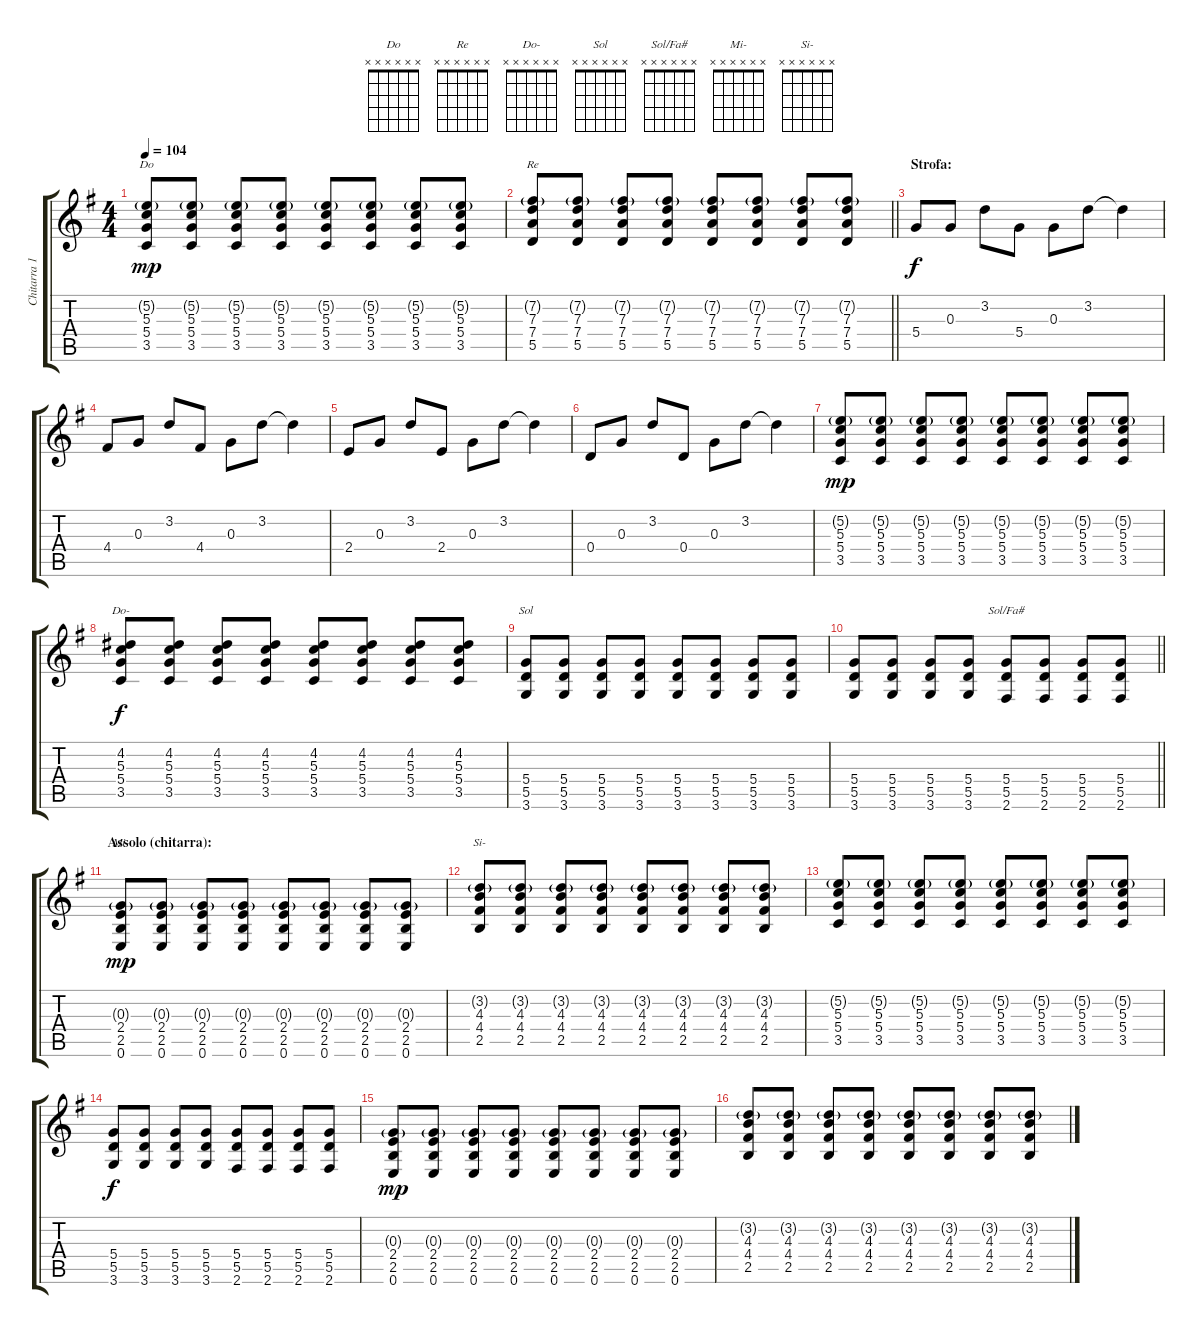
\track ("Chitarra 1" "Chitarra 1") {instrument distortionguitar}
\staff {score tabs}
\tuning (E4 B3 G3 D3 A2 E2) {hide}
\chord ("Do" x x x x x x)
\chord ("Re" x x x x x x)
\chord ("Do-" x x x x x x)
\chord ("Sol" x x x x x x)
\chord ("Sol/Fa#" x x x x x x)
\chord ("Mi-" x x x x x x)
\chord ("Si-" x x x x x x)
\ts (4 4)
\tempo 104
\clef g2
\ks g
(5.2{g} 5.3 5.4 3.5).8{ch "Do" dy mp} (5.2{g} 5.3 5.4 3.5).8 (5.2{g} 5.3 5.4 3.5).8 (5.2{g} 5.3 5.4 3.5).8 (5.2{g} 5.3 5.4 3.5).8 (5.2{g} 5.3 5.4 3.5).8 (5.2{g} 5.3 5.4 3.5).8 (5.2{g} 5.3 5.4 3.5).8 |
\barLineRight lightlight
(7.2{g} 7.3 7.4 5.5).8{ch "Re"} (7.2{g} 7.3 7.4 5.5).8 (7.2{g} 7.3 7.4 5.5).8 (7.2{g} 7.3 7.4 5.5).8 (7.2{g} 7.3 7.4 5.5).8 (7.2{g} 7.3 7.4 5.5).8 (7.2{g} 7.3 7.4 5.5).8 (7.2{g} 7.3 7.4 5.5).8 |
\section ("" "Strofa:")
5.4.8{dy f} 0.3.8 3.2.8 5.4.8 0.3.8 3.2.8 3.2{t}.4 |
4.4.8 0.3.8 3.2.8 4.4.8 0.3.8 3.2.8 3.2{t}.4 |
2.4.8 0.3.8 3.2.8 2.4.8 0.3.8 3.2.8 3.2{t}.4 |
0.4.8 0.3.8 3.2.8 0.4.8 0.3.8 3.2.8 3.2{t}.4 |
(5.2{g} 5.3 5.4 3.5).8{dy mp} (5.2{g} 5.3 5.4 3.5).8 (5.2{g} 5.3 5.4 3.5).8 (5.2{g} 5.3 5.4 3.5).8 (5.2{g} 5.3 5.4 3.5).8 (5.2{g} 5.3 5.4 3.5).8 (5.2{g} 5.3 5.4 3.5).8 (5.2{g} 5.3 5.4 3.5).8 |
(4.2 5.3 5.4 3.5).8{ch "Do-" dy f} (4.2 5.3 5.4 3.5).8 (4.2 5.3 5.4 3.5).8 (4.2 5.3 5.4 3.5).8 (4.2 5.3 5.4 3.5).8 (4.2 5.3 5.4 3.5).8 (4.2 5.3 5.4 3.5).8 (4.2 5.3 5.4 3.5).8 |
(5.4 5.5 3.6).8{ch "Sol"} (5.4 5.5 3.6).8 (5.4 5.5 3.6).8 (5.4 5.5 3.6).8 (5.4 5.5 3.6).8 (5.4 5.5 3.6).8 (5.4 5.5 3.6).8 (5.4 5.5 3.6).8 |
\barLineRight lightlight
(5.4 5.5 3.6).8 (5.4 5.5 3.6).8 (5.4 5.5 3.6).8 (5.4 5.5 3.6).8 (5.4 5.5 2.6).8{ch "Sol/Fa#"} (5.4 5.5 2.6).8 (5.4 5.5 2.6).8 (5.4 5.5 2.6).8 |
\section ("" "Assolo (chitarra):")
(0.3{g} 2.4 2.5 0.6).8{ch "Mi-" dy mp} (0.3{g} 2.4 2.5 0.6).8 (0.3{g} 2.4 2.5 0.6).8 (0.3{g} 2.4 2.5 0.6).8 (0.3{g} 2.4 2.5 0.6).8 (0.3{g} 2.4 2.5 0.6).8 (0.3{g} 2.4 2.5 0.6).8 (0.3{g} 2.4 2.5 0.6).8 |
(3.2{g} 4.3 4.4 2.5).8{ch "Si-"} (3.2{g} 4.3 4.4 2.5).8 (3.2{g} 4.3 4.4 2.5).8 (3.2{g} 4.3 4.4 2.5).8 (3.2{g} 4.3 4.4 2.5).8 (3.2{g} 4.3 4.4 2.5).8 (3.2{g} 4.3 4.4 2.5).8 (3.2{g} 4.3 4.4 2.5).8 |
(5.2{g} 5.3 5.4 3.5).8 (5.2{g} 5.3 5.4 3.5).8 (5.2{g} 5.3 5.4 3.5).8 (5.2{g} 5.3 5.4 3.5).8 (5.2{g} 5.3 5.4 3.5).8 (5.2{g} 5.3 5.4 3.5).8 (5.2{g} 5.3 5.4 3.5).8 (5.2{g} 5.3 5.4 3.5).8 |
(5.4 5.5 3.6).8{dy f} (5.4 5.5 3.6).8 (5.4 5.5 3.6).8 (5.4 5.5 3.6).8 (5.4 5.5 2.6).8 (5.4 5.5 2.6).8 (5.4 5.5 2.6).8 (5.4 5.5 2.6).8 |
(0.3{g} 2.4 2.5 0.6).8{dy mp} (0.3{g} 2.4 2.5 0.6).8 (0.3{g} 2.4 2.5 0.6).8 (0.3{g} 2.4 2.5 0.6).8 (0.3{g} 2.4 2.5 0.6).8 (0.3{g} 2.4 2.5 0.6).8 (0.3{g} 2.4 2.5 0.6).8 (0.3{g} 2.4 2.5 0.6).8 |
(3.2{g} 4.3 4.4 2.5).8 (3.2{g} 4.3 4.4 2.5).8 (3.2{g} 4.3 4.4 2.5).8 (3.2{g} 4.3 4.4 2.5).8 (3.2{g} 4.3 4.4 2.5).8 (3.2{g} 4.3 4.4 2.5).8 (3.2{g} 4.3 4.4 2.5).8 (3.2{g} 4.3 4.4 2.5).8
